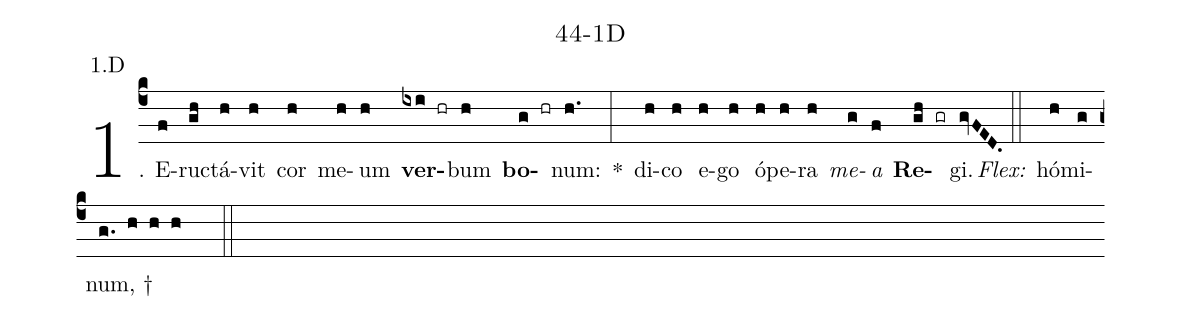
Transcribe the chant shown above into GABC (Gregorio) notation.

name: 44-1D;
annotation: 1.D;
%%
(c4)1. E(f)ruc(gh)tá(h)vit(h) cor(h) me(h)um(h) <b>ver</b>(ixi hr)bum(h) <b>bo</b>(g hr)num:(h.) *(:) di(h)co(h) e(h)go(h) ó(h)pe(h)ra(h) <i>me</i>(g)<i>a</i>(f) <b>Re</b>(gh gr)gi.(gvFED.) (::)
<i>Flex:</i>()  hó(h)mi(g)num, †(g. h h h  ::)
